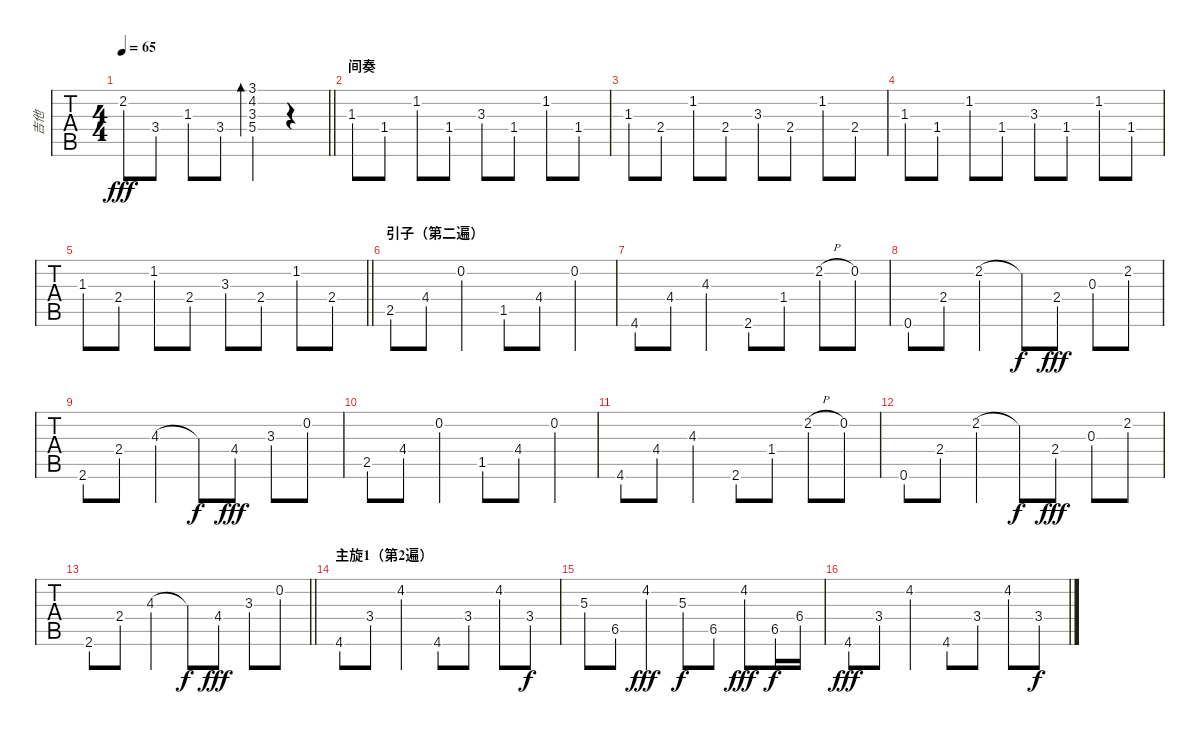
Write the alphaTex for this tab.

\track ("吉他" "吉他") {instrument electricgrandpiano}
\staff {tabs}
\tuning (E4 B3 G3 D3 A2 E2) {hide}
\ts (4 4)
\tempo 65
\clef g2
\barLineRight lightlight
\ks c
2.2{hac}.8{dy fff} 3.4{hac}.8 1.3{hac}.8 3.4{hac}.8 (3.1 4.2{hac} 3.3{hac} 5.4{hac}).4{bd 120} r.4 |
\section ("" "间奏")
1.3{hac}.8 1.4{hac}.8 1.2{hac}.8 1.4{hac}.8 3.3{hac}.8 1.4{hac}.8 1.2{hac}.8 1.4{hac}.8 |
1.3{hac}.8 2.4{hac}.8 1.2{hac}.8 2.4{hac}.8 3.3{hac}.8 2.4{hac}.8 1.2{hac}.8 2.4{hac}.8 |
1.3{hac}.8 1.4{hac}.8 1.2{hac}.8 1.4{hac}.8 3.3{hac}.8 1.4{hac}.8 1.2{hac}.8 1.4{hac}.8 |
\barLineRight lightlight
1.3{hac}.8 2.4{hac}.8 1.2{hac}.8 2.4{hac}.8 3.3{hac}.8 2.4{hac}.8 1.2{hac}.8 2.4{hac}.8 |
\section ("" "引子（第二遍）")
2.5{hac}.8 4.4{hac}.8 0.2{hac}.4 1.5{hac}.8 4.4{hac}.8 0.2{hac}.4 |
4.6{hac}.8 4.4{hac}.8 4.3{hac}.4 2.6{hac}.8 1.4{hac}.8 2.2{h hac}.8 0.2{hac}.8 |
0.6{hac}.8 2.4{hac}.8 2.2{hac}.4 2.2{t}.8{dy f} 2.4{hac}.8{dy fff} 0.3{hac}.8 2.2{hac}.8 |
2.6{hac}.8 2.4{hac}.8 4.3{hac}.4 4.3{t}.8{dy f} 4.4{hac}.8{dy fff} 3.3{hac}.8 0.2{hac}.8 |
2.5{hac}.8 4.4{hac}.8 0.2{hac}.4 1.5{hac}.8 4.4{hac}.8 0.2{hac}.4 |
4.6{hac}.8 4.4{hac}.8 4.3{hac}.4 2.6{hac}.8 1.4{hac}.8 2.2{h hac}.8 0.2{hac}.8 |
0.6{hac}.8 2.4{hac}.8 2.2{hac}.4 2.2{t}.8{dy f} 2.4{hac}.8{dy fff} 0.3{hac}.8 2.2{hac}.8 |
\barLineRight lightlight
2.6{hac}.8 2.4{hac}.8 4.3{hac}.4 4.3{t}.8{dy f} 4.4{hac}.8{dy fff} 3.3{hac}.8 0.2{hac}.8 |
\section ("" "主旋1（第2遍）")
4.6{hac}.8 3.4{hac}.8 4.2{hac}.4 4.6{hac}.8 3.4{hac}.8 4.2{hac}.8 3.4.8{dy f} |
5.3.8 6.5.8 4.2{hac}.4{dy fff} 5.3.8{dy f} 6.5.8 4.2{hac}.8{dy fff} 6.5.16{dy f} 6.4.16 |
4.6{hac}.8{dy fff} 3.4{hac}.8 4.2{hac}.4 4.6{hac}.8 3.4{hac}.8 4.2{hac}.8 3.4.8{dy f}
